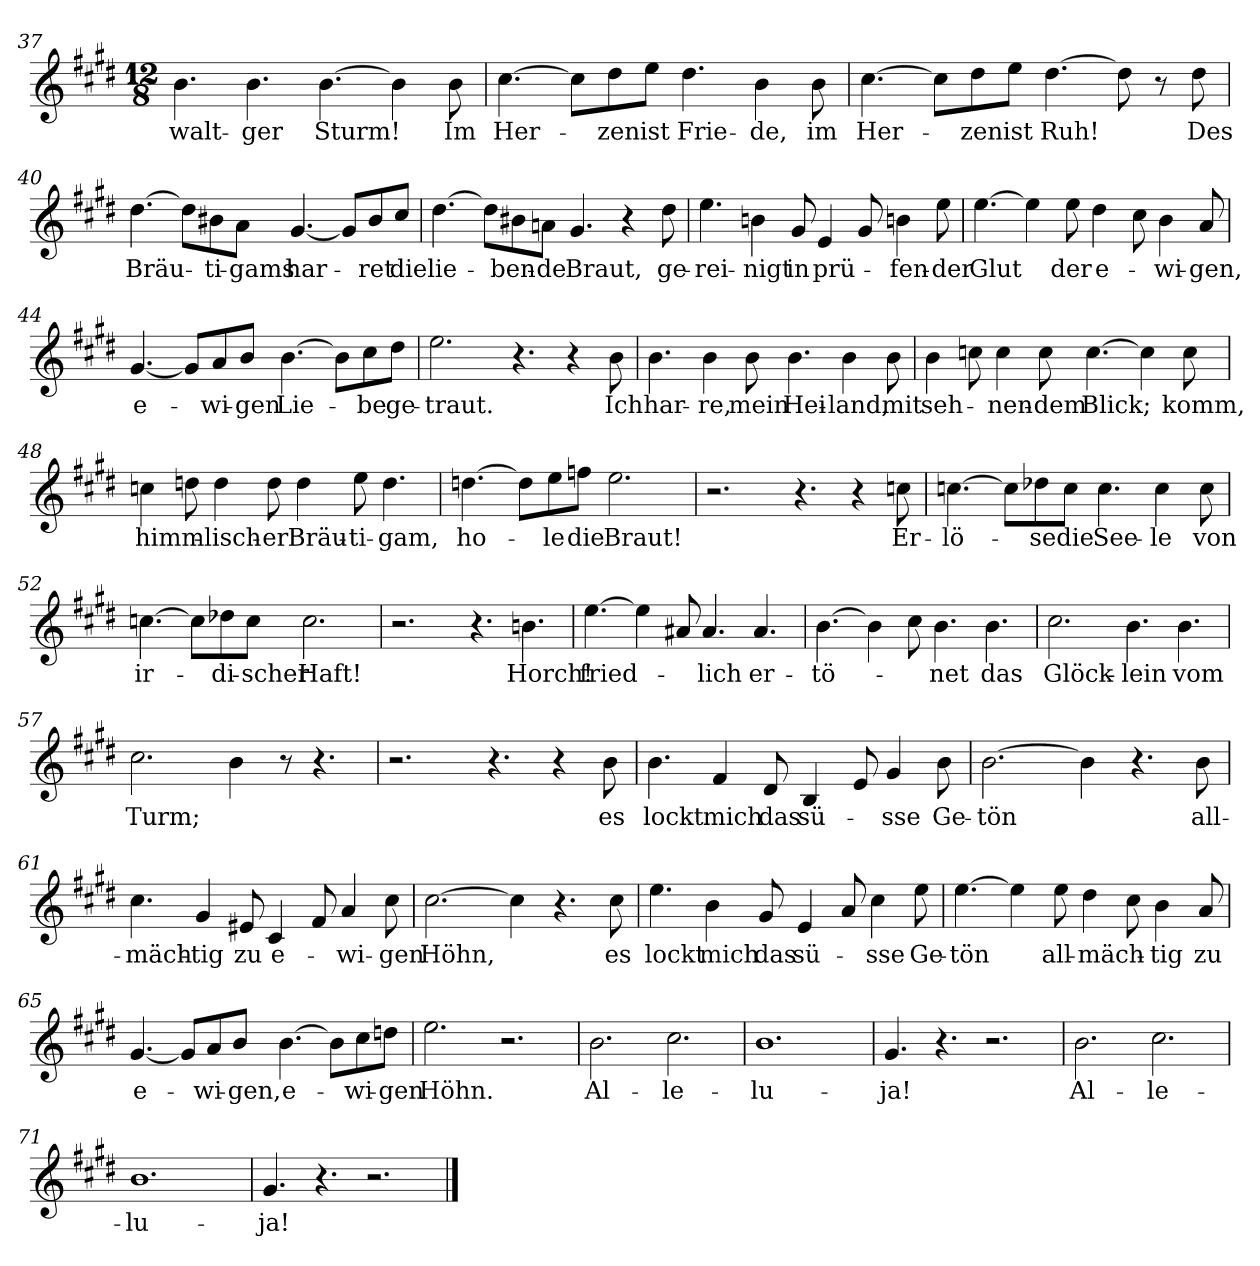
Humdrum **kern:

**kern	**text
*part1	*part1
*staff1	*staff1
*clefG2	*
*k[f#c#g#d#]	*
*M12/8	*
=37	=37
!	!LO:LY:b
4.b\	-walt-
!	!LO:LY:b
4.b\	-ger
!	!LO:LY:b
[4.b\	Sturm!
4b\]	.
!	!LO:LY:b
8b\	Im
=38	=38
!	!LO:LY:b
[4.cc#\	Her-
8cc#\L]	.
!	!LO:LY:b
8dd#\	-zen
!	!LO:LY:b
8ee\J	ist
!	!LO:LY:b
4.dd#\	Frie-
!	!LO:LY:b
4b\	-de,
!	!LO:LY:b
8b\	im
!!LO:LB:g=z
=39	=39
!	!LO:LY:b
[4.cc#\	Her-
8cc#\L]	.
!	!LO:LY:b
8dd#\	-zen
!	!LO:LY:b
8ee\J	ist
!	!LO:LY:b
[4.dd#\	Ruh!
8dd#\]	.
8r	.
!	!LO:LY:b
8dd#\	Des
=40	=40
!	!LO:LY:b
[4.dd#\	Bräu-
8dd#\L]	.
!	!LO:LY:b
8b#X\	-ti-
!	!LO:LY:b
8a\J	-gams
!	!LO:LY:b
[4.g#/	har-
8g#/L]	.
!	!LO:LY:b
8b#/	-ret
!	!LO:LY:b
8cc#/J	die
=41	=41
!	!LO:LY:b
[4.dd#\	lie-
8dd#\L]	.
!	!LO:LY:b
8b#X\	-ben-
!	!LO:LY:b
8an\J	-de
!	!LO:LY:b
4.g#/	Braut,
4r	.
!	!LO:LY:b
8dd#\	ge-
=42	=42
!	!LO:LY:b
4.ee\	-rei-
!	!LO:LY:b
4bn\	-nigt
!	!LO:LY:b
8g#/	in
!	!LO:LY:b
4e/	prü-
8g#/	.
!	!LO:LY:b
4bn\	-fen-
!	!LO:LY:b
8ee\	-der
!!LO:LB:g=z
=43	=43
!	!LO:LY:b
[4.ee\	Glut
4ee\]	.
!	!LO:LY:b
8ee\	der
!	!LO:LY:b
4dd#\	e-
8cc#\	.
!	!LO:LY:b
4b\	-wi-
!	!LO:LY:b
8a/	-gen,
=44	=44
!	!LO:LY:b
[4.g#/	e-
8g#/L]	.
!	!LO:LY:b
8a/	-wi-
!	!LO:LY:b
8b/J	-gen
!	!LO:LY:b
[4.b\	Lie-
8b\L]	.
!	!LO:LY:b
8cc#\	-be
!	!LO:LY:b
8dd#\J	ge-
=45	=45
!	!LO:LY:b
2.ee\	-traut.
4.r	.
4r	.
!	!LO:LY:b
8b\	Ich
=46	=46
!	!LO:LY:b
4.b\	har-
!	!LO:LY:b
4b\	-re,
!	!LO:LY:b
8b\	mein
!	!LO:LY:b
4.b\	Hei-
!	!LO:LY:b
4b\	-land,
!	!LO:LY:b
8b\	mit
=47	=47
!	!LO:LY:b
4b\	seh-
8ccn\	.
!	!LO:LY:b
4cc\	-nen-
!	!LO:LY:b
8cc\	-dem
!	!LO:LY:b
[4.cc\	Blick;
4cc\]	.
!	!LO:LY:b
8cc\	komm,
!!LO:LB:g=z
=48	=48
!	!LO:LY:b
4ccn\	himm-
8ddn\	.
!	!LO:LY:b
4dd\	-lisch-
!	!LO:LY:b
8dd\	-er
!	!LO:LY:b
4dd\	Bräu-
!	!LO:LY:b
8ee\	-ti-
!	!LO:LY:b
4.dd\	-gam,
=49	=49
!	!LO:LY:b
[4.ddn\	ho-
8dd\L]	.
!	!LO:LY:b
8ee\	-le
!	!LO:LY:b
8ffn\J	die
!	!LO:LY:b
2.ee\	Braut!
=50	=50
2.r	.
4.r	.
4r	.
!	!LO:LY:b
8ccn\	Er-
=51	=51
!	!LO:LY:b
[4.ccn\	-lö-
8cc\L]	.
!	!LO:LY:b
8dd-X\	-se
!	!LO:LY:b
8cc\J	die
!	!LO:LY:b
4.cc\	See-
!	!LO:LY:b
4cc\	-le
!	!LO:LY:b
8cc\	von
=52	=52
!	!LO:LY:b
[4.ccn\	ir-
8cc\L]	.
!	!LO:LY:b
8dd-X\	-di-
!	!LO:LY:b
8cc\J	-scher
!	!LO:LY:b
2.cc\	Haft!
!!LO:LB:g=z
=53	=53
2.r	.
4.r	.
!	!LO:LY:b
4.bn\	Horch!
=54	=54
!	!LO:LY:b
[4.ee\	fried-
4ee\]	.
8a#X/	.
!	!LO:LY:b
4.a#/	-lich
!	!LO:LY:b
4.a#/	er-
=55	=55
!	!LO:LY:b
[4.b\	-tö-
4b\]	.
8cc#\	.
!	!LO:LY:b
4.b\	-net
!	!LO:LY:b
4.b\	das
=56	=56
!	!LO:LY:b
2.cc#\	Glöck-
!	!LO:LY:b
4.b\	-lein
!	!LO:LY:b
4.b\	vom
=57	=57
!	!LO:LY:b
2.cc#\	Turm;
4b\	.
8r	.
4.r	.
=58	=58
2.r	.
4.r	.
4r	.
!	!LO:LY:b
8b\	es
!!LO:PB:g=z
=59	=59
!	!LO:LY:b
4.b\	lockt
!	!LO:LY:b
4f#/	mich
!	!LO:LY:b
8d#/	das
!	!LO:LY:b
4B/	sü-
8e/	.
!	!LO:LY:b
4g#/	-sse
!	!LO:LY:b
8b\	Ge-
=60	=60
!	!LO:LY:b
[2.b\	-tön
4b\]	.
4.r	.
!	!LO:LY:b
8b\	all-
=61	=61
!	!LO:LY:b
4.cc#\	-mäch-
!	!LO:LY:b
4g#/	-tig
!	!LO:LY:b
8e#X/	zu
!	!LO:LY:b
4c#/	e-
8f#/	.
!	!LO:LY:b
4a/	-wi-
!	!LO:LY:b
8cc#\	-gen
=62	=62
!	!LO:LY:b
[2.cc#\	Höhn,
4cc#\]	.
4.r	.
!	!LO:LY:b
8cc#\	es
=63	=63
!	!LO:LY:b
4.ee\	lockt
!	!LO:LY:b
4b\	mich
!	!LO:LY:b
8g#/	das
!	!LO:LY:b
4e/	sü-
8a/	.
!	!LO:LY:b
4cc#\	-sse
!	!LO:LY:b
8ee\	Ge-
!!LO:LB:g=z
=64	=64
!	!LO:LY:b
[4.ee\	tön
4ee\]	.
!	!LO:LY:b
8ee\	all-
!	!LO:LY:b
4dd#\	-mäch-
8cc#\	.
!	!LO:LY:b
4b\	-tig
!	!LO:LY:b
8a/	zu
=65	=65
!	!LO:LY:b
[4.g#/	e-
8g#/L]	.
!	!LO:LY:b
8a/	-wi-
!	!LO:LY:b
8b/J	-gen,
!	!LO:LY:b
[4.b\	e-
8b\L]	.
!	!LO:LY:b
8cc#\	-wi-
!	!LO:LY:b
8ddn\J	-gen
=66	=66
!	!LO:LY:b
2.ee\	Höhn.
2.r	.
=67	=67
!	!LO:LY:b
2.b\	Al-
!	!LO:LY:b
2.cc#\	-le-
=68	=68
!	!LO:LY:b
1.b	-lu-
=69	=69
!	!LO:LY:b
4.g#/	-ja!
4.r	.
2.r	.
=70	=70
!	!LO:LY:b
2.b\	Al-
!	!LO:LY:b
2.cc#\	-le-
=71	=71
!	!LO:LY:b
1.b	-lu-
=72	=72
!	!LO:LY:b
4.g#/	-ja!
4.r	.
2.r	.
==	==
*-	*-
